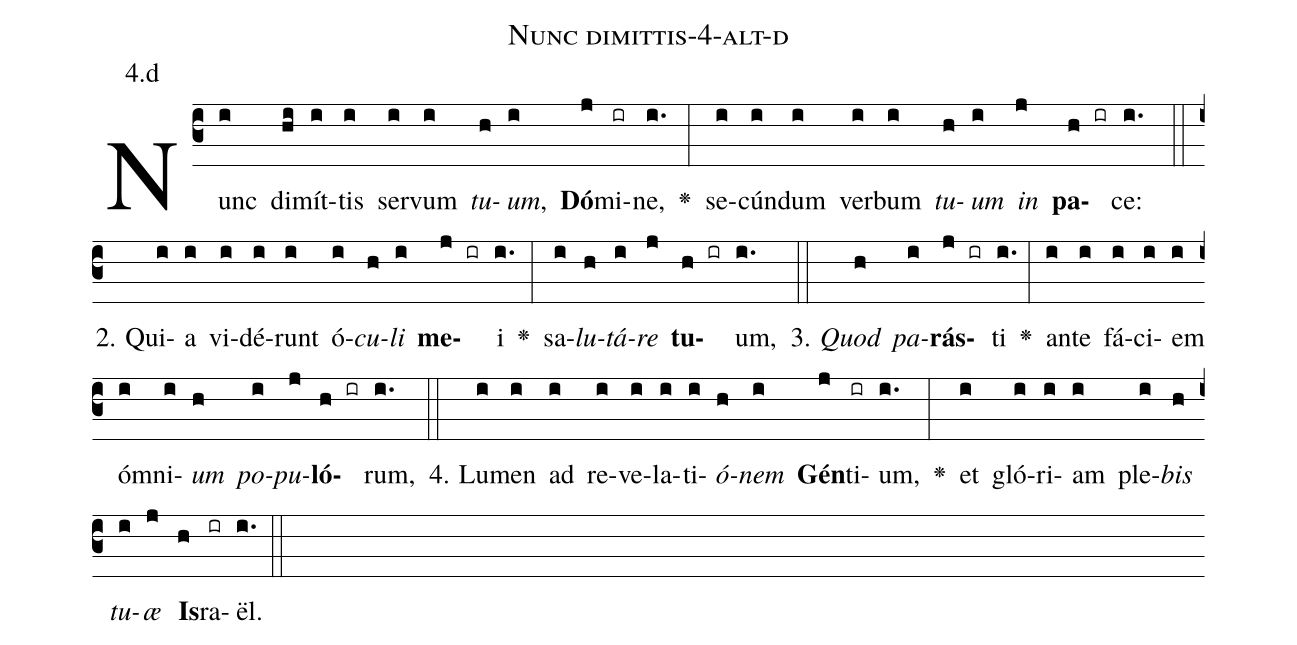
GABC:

name: Nunc dimittis-4-alt-d;
annotation: 4.d;
%%
(c3)Nunc(i) di(hi)mít(i)tis(i) ser(i)vum(i) <i>tu</i>(h)<i>um</i>,(i) <b>Dó</b>(j)mi(ir)ne,(i.) <v>\greheightstar</v>(:) se(i)cún(i)dum(i) ver(i)bum(i) <i>tu</i>(h)<i>um</i>(i) <i>in</i>(j) <b>pa</b>(h ir)ce:(i.) (::)
2. Qui(i)a(i) vi(i)dé(i)runt(i) ó(i)<i>cu</i>(h)<i>li</i>(i) <b>me</b>(j ir)i(i.) <v>\greheightstar</v>(:) sa(i)<i>lu</i>(h)<i>tá</i>(i)<i>re</i>(j) <b>tu</b>(h ir)um,(i.) (::)
3. <i>Quod</i>(h) <i>pa</i>(i)<b>rás</b>(j ir)ti(i.) <v>\greheightstar</v>(:) an(i)te(i) fá(i)ci(i)em(i) óm(i)ni(i)<i>um</i>(h) <i>po</i>(i)<i>pu</i>(j)<b>ló</b>(h ir)rum,(i.) (::)
4. Lu(i)men(i) ad(i) re(i)ve(i)la(i)ti(i)<i>ó</i>(h)<i>nem</i>(i) <b>Gén</b>(j)ti(ir)um,(i.) <v>\greheightstar</v>(:) et(i) gló(i)ri(i)am(i) ple(i)<i>bis</i>(h) <i>tu</i>(i)<i>æ</i>(j) <b>Is</b>(h)ra(ir)ël.(i.) (::)
